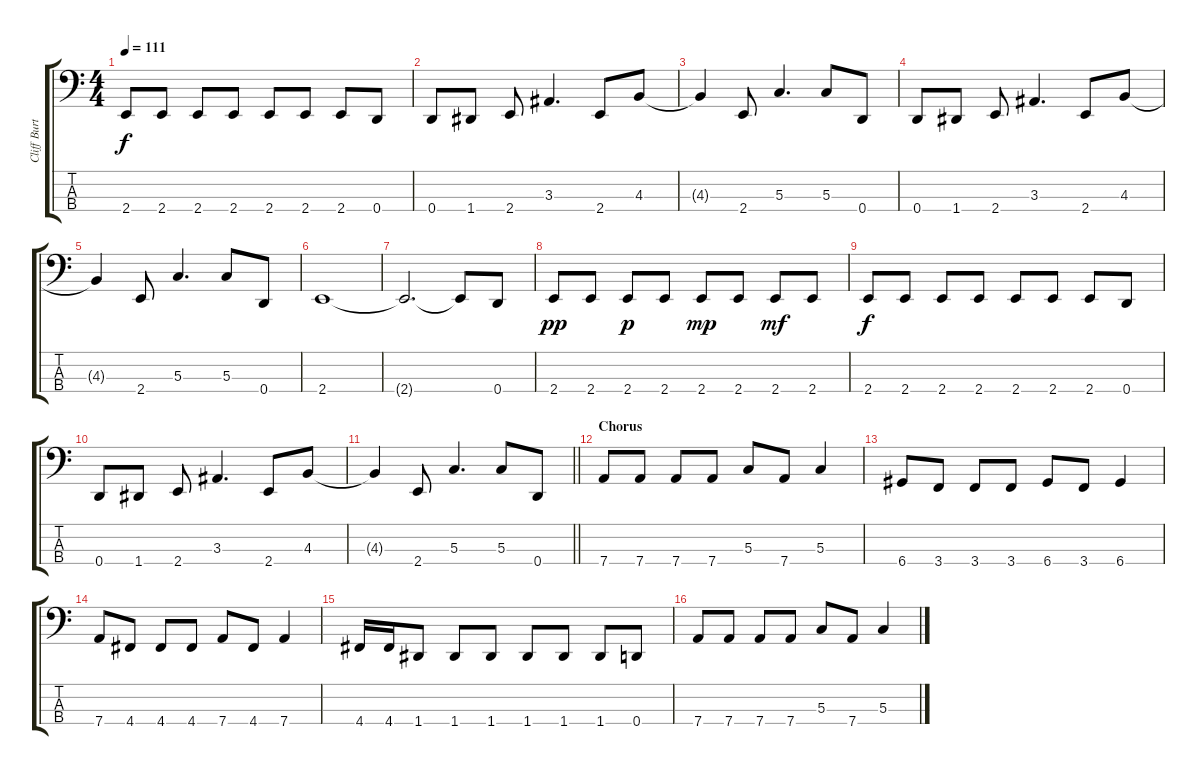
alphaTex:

\track ("Cliff Burton (Bass)" "Cliff Burt") {instrument electricbassfinger}
\staff {score tabs}
\tuning (F2 C2 G1 D1) {hide}
\ts (4 4)
\tempo 111
\clef f4
\ks c
2.4.8{dy f} 2.4.8 2.4.8 2.4.8 2.4.8 2.4.8 2.4.8 0.4.8 |
0.4.8 1.4.8 2.4.8 3.3.4{d} 2.4.8 4.3.8 |
4.3{t}.4 2.4.8 5.3.4{d} 5.3.8 0.4.8 |
0.4.8 1.4.8 2.4.8 3.3.4{d} 2.4.8 4.3.8 |
4.3{t}.4 2.4.8 5.3.4{d} 5.3.8 0.4.8 |
2.4.1 |
2.4{t}.2{d} 2.4{t}.8 0.4.8 |
2.4.8{dy pp} 2.4.8 2.4.8{dy p} 2.4.8 2.4.8{dy mp} 2.4.8 2.4.8{dy mf} 2.4.8 |
2.4.8{dy f} 2.4.8 2.4.8 2.4.8 2.4.8 2.4.8 2.4.8 0.4.8 |
0.4.8 1.4.8 2.4.8 3.3.4{d} 2.4.8 4.3.8 |
\barLineRight lightlight
4.3{t}.4 2.4.8 5.3.4{d} 5.3.8 0.4.8 |
\section ("" "Chorus")
7.4.8 7.4.8 7.4.8 7.4.8 5.3.8 7.4.8 5.3.4 |
6.4.8 3.4.8 3.4.8 3.4.8 6.4.8 3.4.8 6.4.4 |
7.4.8 4.4.8 4.4.8 4.4.8 7.4.8 4.4.8 7.4.4 |
4.4.16 4.4.16 1.4.8 1.4.8 1.4.8 1.4.8 1.4.8 1.4.8 0.4.8 |
7.4.8 7.4.8 7.4.8 7.4.8 5.3.8 7.4.8 5.3.4
